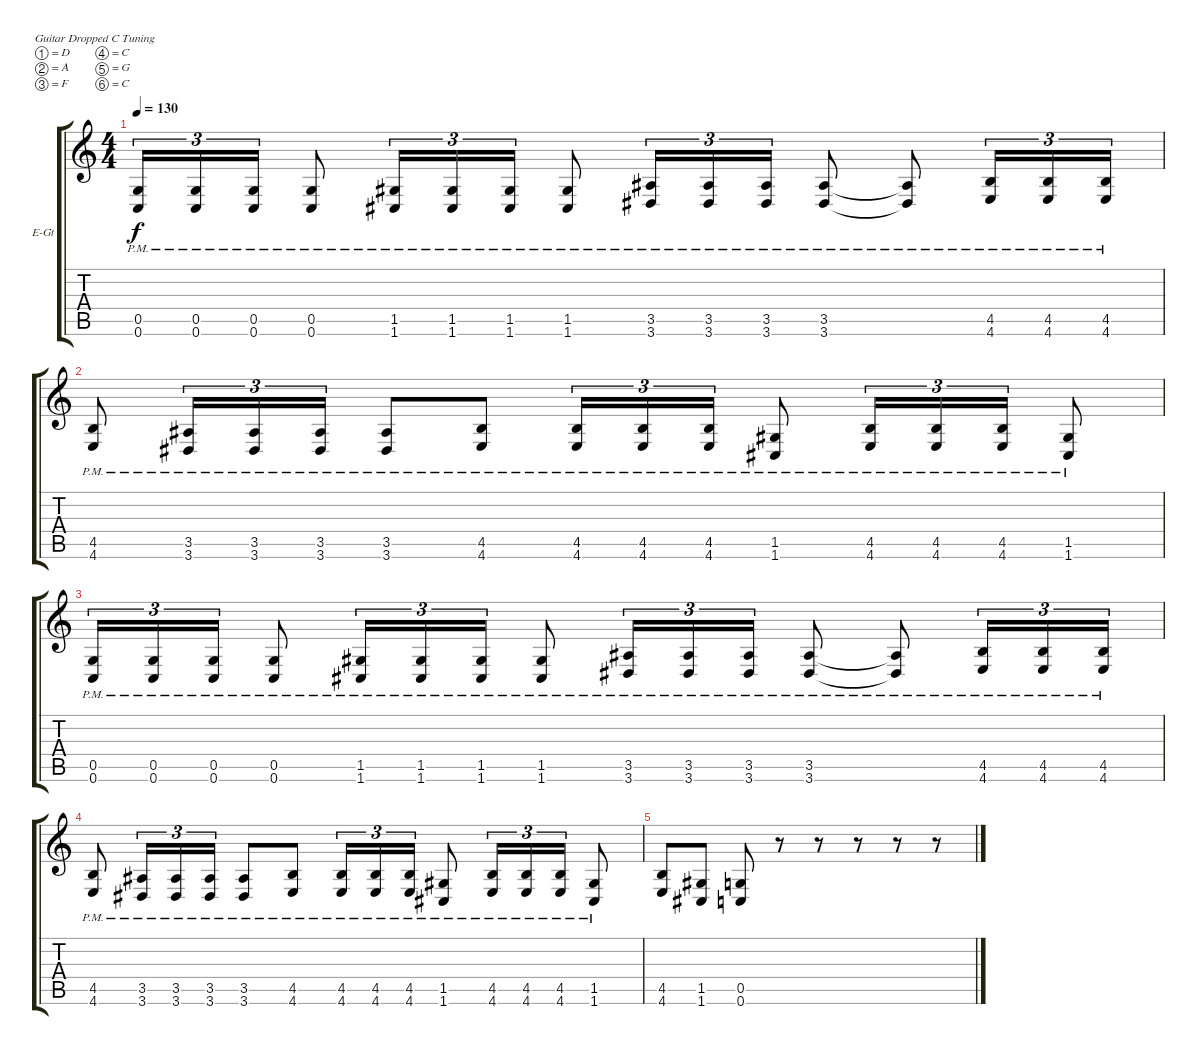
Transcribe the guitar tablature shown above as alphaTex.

\bracketExtendMode groupsimilarinstruments
\firstSystemTrackNameOrientation horizontal
\otherSystemsTrackNameOrientation horizontal
\track ("Track 2" "E-Gt") {instrument distortionguitar}
\staff {score tabs}
\tuning (D4 A3 F3 C3 G2 C2)
\ts (4 4)
\tempo 130
\clef g2
\ks c
(0.6{pm} 0.5{pm}).16{tu (3 2) dy f} (0.6{pm} 0.5{pm}).16{tu (3 2)} (0.6{pm} 0.5{pm}).16{tu (3 2)} (0.6{pm} 0.5{pm}).8 (1.6{pm} 1.5{pm}).16{tu (3 2)} (1.6{pm} 1.5{pm}).16{tu (3 2)} (1.6{pm} 1.5{pm}).16{tu (3 2)} (1.6{pm} 1.5{pm}).8 (3.6{pm} 3.5{pm}).16{tu (3 2)} (3.6{pm} 3.5{pm}).16{tu (3 2)} (3.6{pm} 3.5{pm}).16{tu (3 2)} (3.6{pm} 3.5{pm}).8 (3.5{pm t} 3.6{pm t}).8 (4.6{pm} 4.5{pm}).16{tu (3 2)} (4.6{pm} 4.5{pm}).16{tu (3 2)} (4.6{pm} 4.5{pm}).16{tu (3 2)} |
(4.6{pm} 4.5{pm}).8 (3.6{pm} 3.5{pm}).16{tu (3 2)} (3.6{pm} 3.5{pm}).16{tu (3 2)} (3.6{pm} 3.5{pm}).16{tu (3 2)} (3.6{pm} 3.5{pm}).8 (4.6{pm} 4.5{pm}).8 (4.6{pm} 4.5{pm}).16{tu (3 2)} (4.6{pm} 4.5{pm}).16{tu (3 2)} (4.6{pm} 4.5{pm}).16{tu (3 2)} (1.6{pm} 1.5{pm}).8 (4.6{pm} 4.5{pm}).16{tu (3 2)} (4.6{pm} 4.5{pm}).16{tu (3 2)} (4.6{pm} 4.5{pm}).16{tu (3 2)} (1.6{pm} 1.5{pm}).8 |
(0.6{pm} 0.5{pm}).16{tu (3 2)} (0.6{pm} 0.5{pm}).16{tu (3 2)} (0.6{pm} 0.5{pm}).16{tu (3 2)} (0.6{pm} 0.5{pm}).8 (1.6{pm} 1.5{pm}).16{tu (3 2)} (1.6{pm} 1.5{pm}).16{tu (3 2)} (1.6{pm} 1.5{pm}).16{tu (3 2)} (1.6{pm} 1.5{pm}).8 (3.6{pm} 3.5{pm}).16{tu (3 2)} (3.6{pm} 3.5{pm}).16{tu (3 2)} (3.6{pm} 3.5{pm}).16{tu (3 2)} (3.6{pm} 3.5{pm}).8 (3.5{pm t} 3.6{pm t}).8 (4.6{pm} 4.5{pm}).16{tu (3 2)} (4.6{pm} 4.5{pm}).16{tu (3 2)} (4.6{pm} 4.5{pm}).16{tu (3 2)} |
(4.6{pm} 4.5{pm}).8 (3.6{pm} 3.5{pm}).16{tu (3 2)} (3.6{pm} 3.5{pm}).16{tu (3 2)} (3.6{pm} 3.5{pm}).16{tu (3 2)} (3.6{pm} 3.5{pm}).8 (4.6{pm} 4.5{pm}).8 (4.6{pm} 4.5{pm}).16{tu (3 2)} (4.6{pm} 4.5{pm}).16{tu (3 2)} (4.6{pm} 4.5{pm}).16{tu (3 2)} (1.6{pm} 1.5{pm}).8 (4.6{pm} 4.5{pm}).16{tu (3 2)} (4.6{pm} 4.5{pm}).16{tu (3 2)} (4.6{pm} 4.5{pm}).16{tu (3 2)} (1.6{pm} 1.5{pm}).8 |
(4.6 4.5).8 (1.6 1.5).8 (0.6 0.5).8 r.8 r.8 r.8 r.8 r.8
